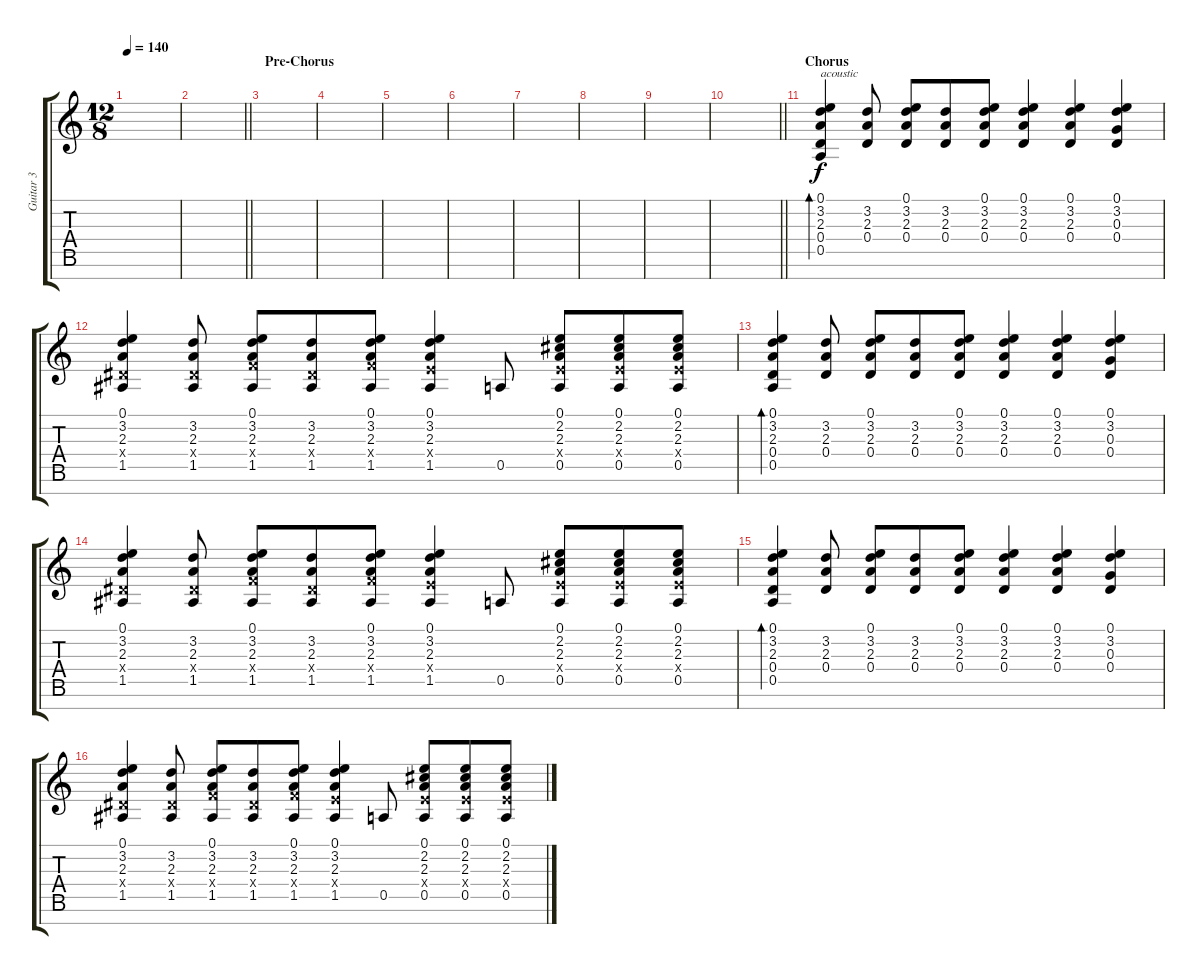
\track ("Guitar 3" "Guitar 3") {instrument distortionguitar}
\staff {score tabs}
\tuning (E4 B3 G3 D3 A2 E2 B1) {hide}
\ts (12 8)
\tempo 140
\clef g2
\ks c
|
\barLineRight lightlight
|
\section ("" "Pre-Chorus")
|
|
|
|
|
|
|
\barLineRight lightlight
|
\section ("" "Chorus")
(0.1 3.2 2.3 0.4 0.5).4{bd 30 txt "acoustic" instrument acousticguitarsteel} (3.2 2.3 0.4).8 (0.1 3.2 2.3 0.4).8 (3.2 2.3 0.4).8 (0.1 3.2 2.3 0.4).8 (0.1 3.2 2.3 0.4).4 (0.1 3.2 2.3 0.4).4 (0.1 3.2 0.3 0.4).4 |
(0.1 3.2 2.3 1.4{x} 1.5).4 (3.2 2.3 1.4{x} 1.5).8 (0.1 3.2 2.3 3.4{x} 1.5).8 (3.2 2.3 1.4{x} 1.5).8 (0.1 3.2 2.3 3.4{x} 1.5).8 (0.1 3.2 2.3 2.4{x} 1.5).4 0.5.8 (0.1 2.2 2.3 2.4{x} 0.5).8 (0.1 2.2 2.3 2.4{x} 0.5).8 (0.1 2.2 2.3 2.4{x} 0.5).8 |
(0.1 3.2 2.3 0.4 0.5).4{bd 30} (3.2 2.3 0.4).8 (0.1 3.2 2.3 0.4).8 (3.2 2.3 0.4).8 (0.1 3.2 2.3 0.4).8 (0.1 3.2 2.3 0.4).4 (0.1 3.2 2.3 0.4).4 (0.1 3.2 0.3 0.4).4 |
(0.1 3.2 2.3 1.4{x} 1.5).4 (3.2 2.3 1.4{x} 1.5).8 (0.1 3.2 2.3 3.4{x} 1.5).8 (3.2 2.3 1.4{x} 1.5).8 (0.1 3.2 2.3 3.4{x} 1.5).8 (0.1 3.2 2.3 2.4{x} 1.5).4 0.5.8 (0.1 2.2 2.3 2.4{x} 0.5).8 (0.1 2.2 2.3 2.4{x} 0.5).8 (0.1 2.2 2.3 2.4{x} 0.5).8 |
(0.1 3.2 2.3 0.4 0.5).4{bd 30} (3.2 2.3 0.4).8 (0.1 3.2 2.3 0.4).8 (3.2 2.3 0.4).8 (0.1 3.2 2.3 0.4).8 (0.1 3.2 2.3 0.4).4 (0.1 3.2 2.3 0.4).4 (0.1 3.2 0.3 0.4).4 |
(0.1 3.2 2.3 1.4{x} 1.5).4 (3.2 2.3 1.4{x} 1.5).8 (0.1 3.2 2.3 3.4{x} 1.5).8 (3.2 2.3 1.4{x} 1.5).8 (0.1 3.2 2.3 3.4{x} 1.5).8 (0.1 3.2 2.3 2.4{x} 1.5).4 0.5.8 (0.1 2.2 2.3 2.4{x} 0.5).8 (0.1 2.2 2.3 2.4{x} 0.5).8 (0.1 2.2 2.3 2.4{x} 0.5).8
